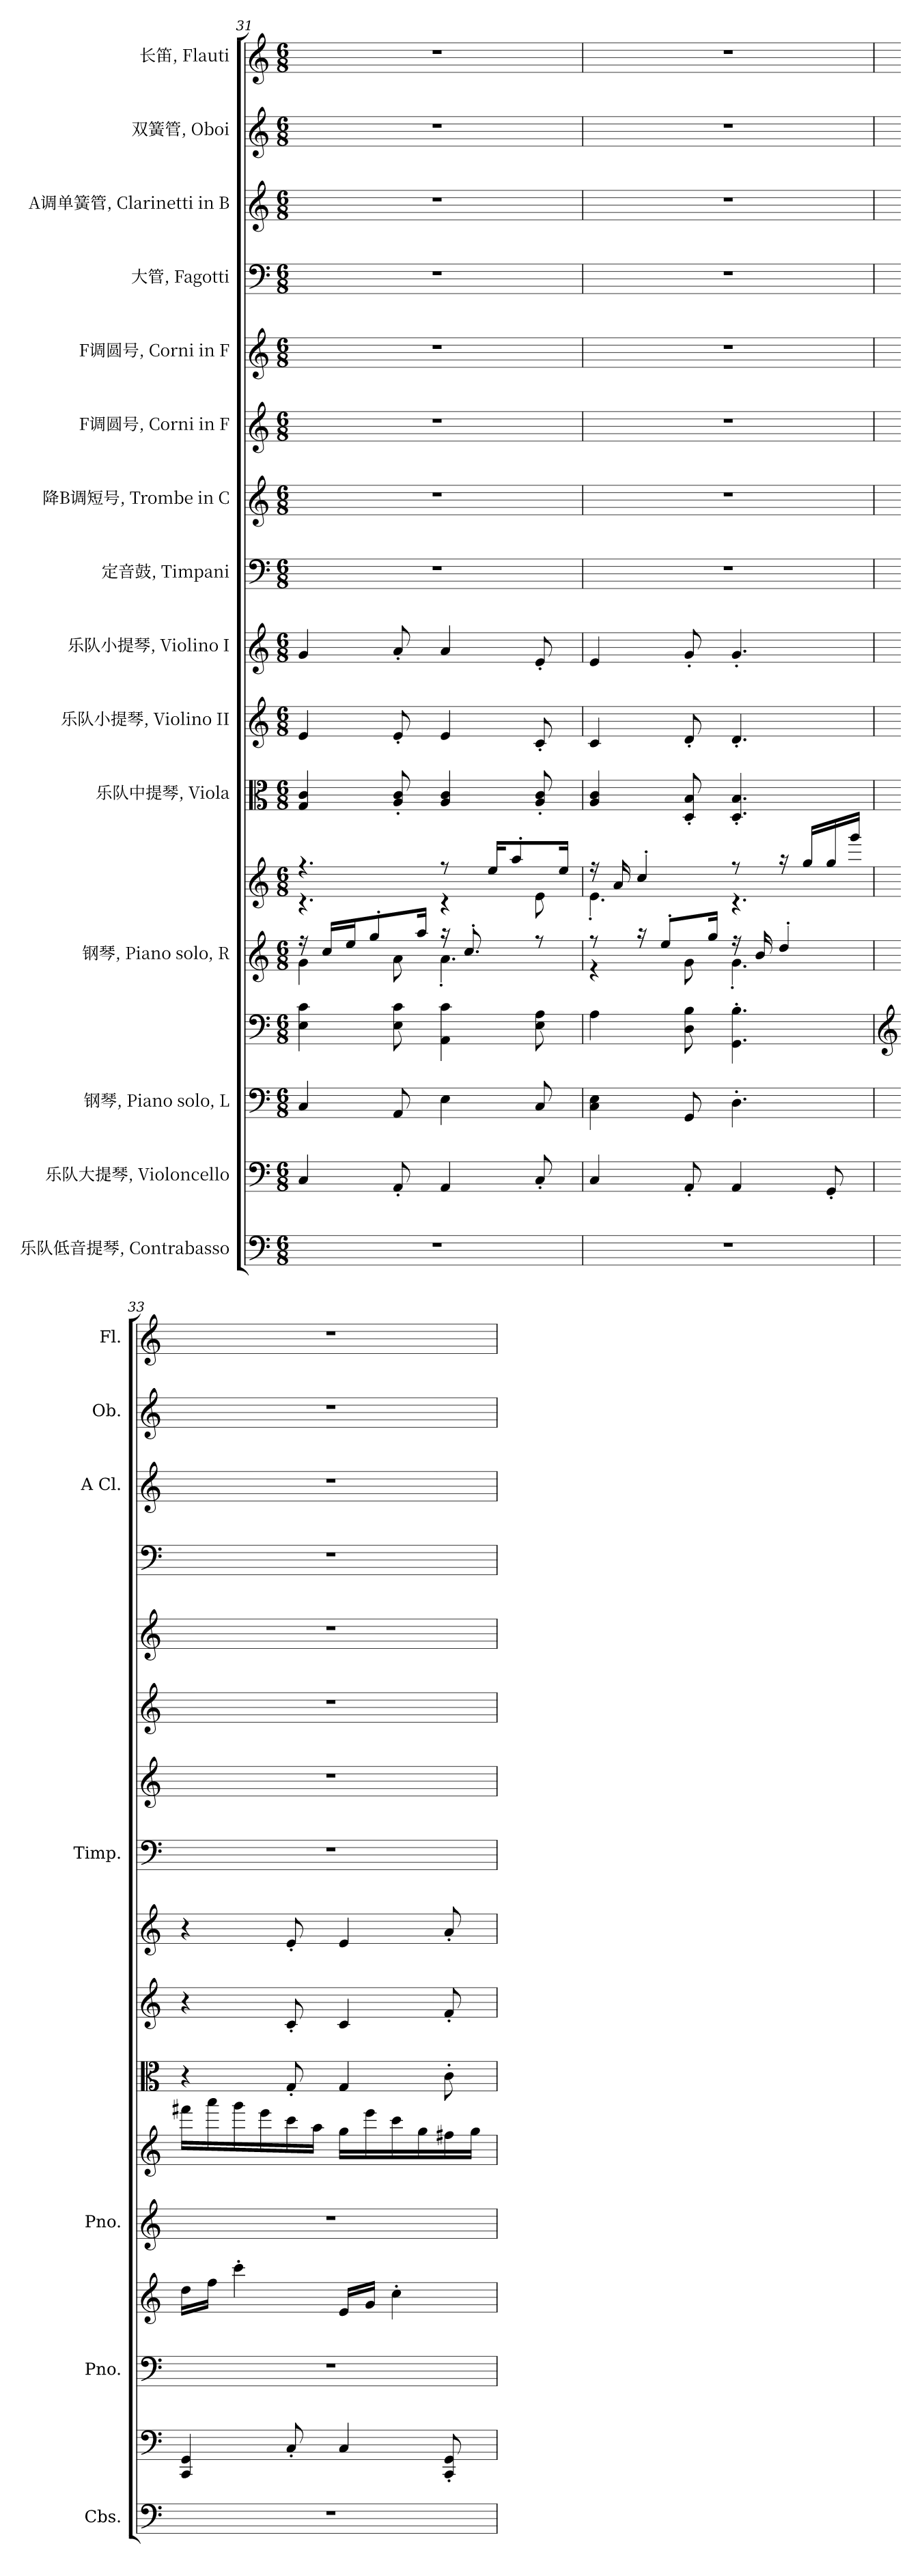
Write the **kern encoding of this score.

**kern	**kern	**kern	**kern	**kern	**kern	**kern	**kern	**kern	**kern	**kern	**kern	**kern	**kern	**kern	**kern	**kern
*part15	*part14	*part13	*part13	*part12	*part12	*part11	*part10	*part9	*part8	*part7	*part6	*part5	*part4	*part3	*part2	*part1
*staff17	*staff16	*staff15	*staff14	*staff13	*staff12	*staff11	*staff10	*staff9	*staff8	*staff7	*staff6	*staff5	*staff4	*staff3	*staff2	*staff1
*I"乐队低音提琴, Contrabasso	*I"乐队大提琴, Violoncello	*I"钢琴, Piano solo, L	*	*I"钢琴, Piano solo, R	*	*I"乐队中提琴, Viola	*I"乐队小提琴, Violino II	*I"乐队小提琴, Violino I	*I"定音鼓, Timpani	*I"降B调短号, Trombe in C	*I"F调圆号, Corni in F	*I"F调圆号, Corni in F	*I"大管, Fagotti	*I"A调单簧管, Clarinetti in B	*I"双簧管, Oboi	*I"长笛, Flauti
*I'Cbs.	*	*I'Pno.	*	*I'Pno.	*	*	*	*	*I'Timp.	*	*	*	*	*I'A Cl.	*I'Ob.	*I'Fl.
!!LO:PB:g=z
*clefF4	*clefF4	*clefF4	*clefF4	*clefG2	*clefG2	*clefC3	*clefG2	*clefG2	*clefF4	*clefG2	*clefG2	*clefG2	*clefF4	*clefG2	*clefG2	*clefG2
*ITrd7c12	*	*	*	*	*	*	*	*	*	*ITrd1c2	*ITrd4c7	*ITrd4c7	*	*ITrd2c3	*	*
*k[]	*k[]	*k[]	*k[]	*k[]	*k[]	*k[]	*k[]	*k[]	*k[]	*k[b-e-]	*k[b-]	*k[b-]	*k[]	*k[f#c#g#]	*k[]	*k[]
*M6/8	*M6/8	*M6/8	*M6/8	*M6/8	*M6/8	*M6/8	*M6/8	*M6/8	*M6/8	*M6/8	*M6/8	*M6/8	*M6/8	*M6/8	*M6/8	*M6/8
*MM149	*MM149	*MM149	*MM149	*MM149	*MM149	*MM149	*MM149	*MM149	*MM149	*MM149	*MM149	*MM149	*MM149	*MM149	*MM149	*MM149
=31	=31	=31	=31	=31	=31	=31	=31	=31	=31	=31	=31	=31	=31	=31	=31	=31
*	*	*	*	*^	*^	*	*	*	*	*	*	*	*	*	*	*
2.r	4C/	4C/	4E\ 4c\	16r	4g\	4.r	4.r	4G/ 4c/	4e/	4g/	2.r	2.r	2.r	2.r	2.r	2.r	2.r	2.r
.	.	.	.	16cc/LL	.	.	.	.	.	.	.	.	.	.	.	.	.	.
.	.	.	.	16ee/J	.	.	.	.	.	.	.	.	.	.	.	.	.	.
.	.	.	.	8gg'/	.	.	.	.	.	.	.	.	.	.	.	.	.	.
.	8AA'/	8AA/	8E\ 8c\	.	8a\	.	.	8A/' 8c/'	8e'/	8a'/	.	.	.	.	.	.	.	.
.	.	.	.	16aa/Jk	.	.	.	.	.	.	.	.	.	.	.	.	.	.
.	4AA/	4E\	4AA\ 4c\	16r	4.a'\	8r	4r	4A/ 4c/	4e/	4a/	.	.	.	.	.	.	.	.
.	.	.	.	8.cc'/	.	.	.	.	.	.	.	.	.	.	.	.	.	.
.	.	.	.	.	.	16ee/KL	.	.	.	.	.	.	.	.	.	.	.	.
.	.	.	.	.	.	8aa'/	.	.	.	.	.	.	.	.	.	.	.	.
.	8C'/	8C/	8E\ 8A\	8r	.	.	8e\	8A/' 8c/'	8c'/	8e'/	.	.	.	.	.	.	.	.
.	.	.	.	.	.	16ee/Jk	.	.	.	.	.	.	.	.	.	.	.	.
=32	=32	=32	=32	=32	=32	=32	=32	=32	=32	=32	=32	=32	=32	=32	=32	=32	=32	=32
*	*	*	*	*	*	*	*	*	*	*	*	*	*	*	*	*	*	*MM149
2.r	4C/	4C\ 4E\	4A\	8r	4r	16r	4.e'\	4A/ 4c/	4c/	4e/	2.r	2.r	2.r	2.r	2.r	2.r	2.r	2.r
.	.	.	.	.	.	16a/	.	.	.	.	.	.	.	.	.	.	.	.
.	.	.	.	16r	.	4cc'/	.	.	.	.	.	.	.	.	.	.	.	.
.	.	.	.	8ee'/L	.	.	.	.	.	.	.	.	.	.	.	.	.	.
.	8AA'/	8GG/	8D\ 8B\	.	8g\	.	.	8D/' 8B/'	8d'/	8g'/	.	.	.	.	.	.	.	.
.	.	.	.	16gg/Jk	.	.	.	.	.	.	.	.	.	.	.	.	.	.
.	4AA/	4.D'\	4.GG\' 4.B\'	16r	4.g'\	8r	4.r	4.D/' 4.B/'	4.d'/	4.g'/	.	.	.	.	.	.	.	.
.	.	.	.	16b/	.	.	.	.	.	.	.	.	.	.	.	.	.	.
.	.	.	.	4dd'/	.	16r	.	.	.	.	.	.	.	.	.	.	.	.
.	.	.	.	.	.	16gg/LL	.	.	.	.	.	.	.	.	.	.	.	.
.	8GG'/	.	.	.	.	16gg/	.	.	.	.	.	.	.	.	.	.	.	.
.	.	.	.	.	.	16ggg/JJ	.	.	.	.	.	.	.	.	.	.	.	.
*	*	*	*	*v	*v	*	*	*	*	*	*	*	*	*	*	*	*	*
*	*	*	*	*	*v	*v	*	*	*	*	*	*	*	*	*	*	*
=33	=33	=33	=33	=33	=33	=33	=33	=33	=33	=33	=33	=33	=33	=33	=33	=33
*	*	*	*clefG2	*	*	*	*	*	*	*	*	*	*	*	*	*
*	*	*	*	*	*	*	*	*	*	*	*	*	*	*	*	*MM149
2.r	4CC/ 4GG/	2.r	16dd\LL	2.r	16fff#X\LL	4r	4r	4r	2.r	2.r	2.r	2.r	2.r	2.r	2.r	2.r
.	.	.	16ff\JJ	.	16aaa\	.	.	.	.	.	.	.	.	.	.	.
.	.	.	4ccc'\	.	16ggg\	.	.	.	.	.	.	.	.	.	.	.
.	.	.	.	.	16eee\	.	.	.	.	.	.	.	.	.	.	.
.	8C'/	.	.	.	16ccc\	8G'/	8c'/	8e'/	.	.	.	.	.	.	.	.
.	.	.	.	.	16aa\JJ	.	.	.	.	.	.	.	.	.	.	.
.	4C/	.	16e/LL	.	16gg\LL	4G/	4c/	4e/	.	.	.	.	.	.	.	.
.	.	.	16g/JJ	.	16eee\	.	.	.	.	.	.	.	.	.	.	.
.	.	.	4cc'\	.	16ccc\	.	.	.	.	.	.	.	.	.	.	.
.	.	.	.	.	16gg\	.	.	.	.	.	.	.	.	.	.	.
.	8CC/' 8GG/'	.	.	.	16ff#X\	8c'\	8f'/	8a'/	.	.	.	.	.	.	.	.
.	.	.	.	.	16gg\JJ	.	.	.	.	.	.	.	.	.	.	.
=	=	=	=	=	=	=	=	=	=	=	=	=	=	=	=	=
*-	*-	*-	*-	*-	*-	*-	*-	*-	*-	*-	*-	*-	*-	*-	*-	*-
